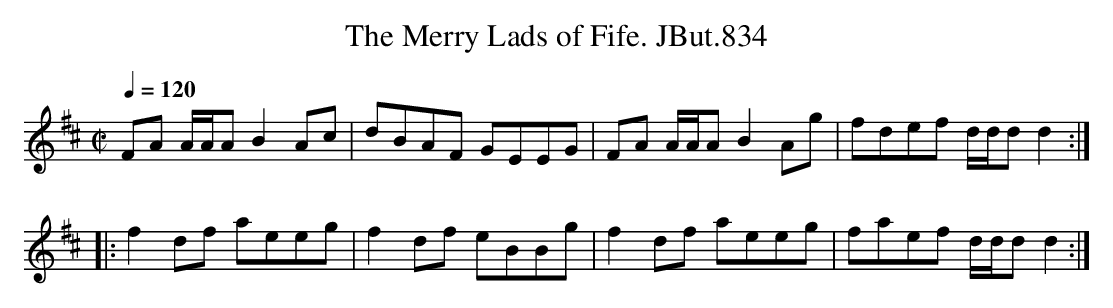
X:1
T:Merry Lads of Fife. JBut.834, The
M:C|
L:1/8
Q:1/4=120
K:D
FA A/A/A B2 Ac|dBAF GEEG|FA A/A/A B2 Ag|fdef d/d/d d2:|
|:f2 df aeeg|f2 df eBBg|f2 df aeeg|faef d/d/d d2:|
